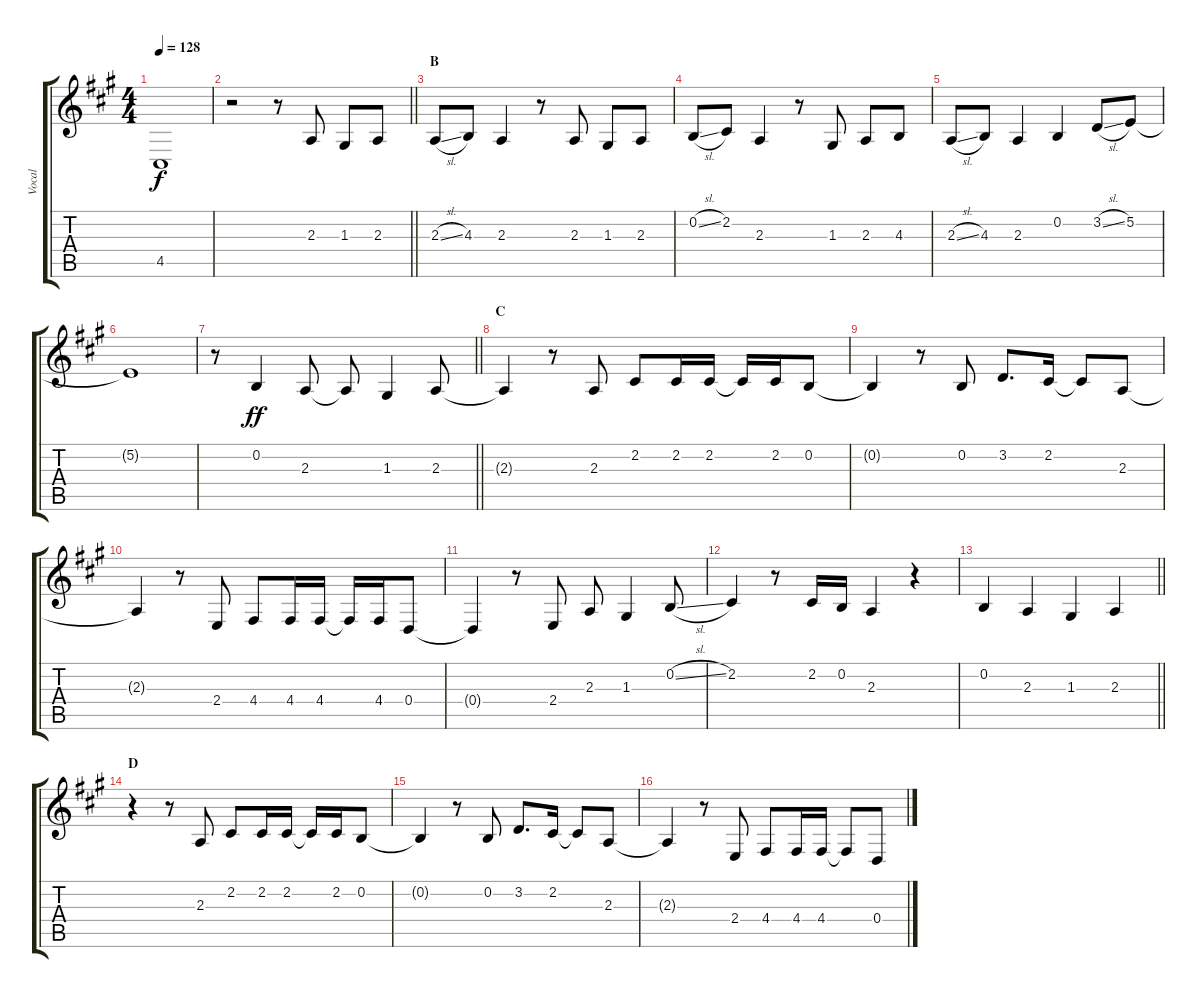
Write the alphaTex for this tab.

\track ("Vocal" "Vocal") {instrument tenorsax}
\staff {score tabs}
\tuning (E4 B3 G3 D3 A2 E2) {hide}
\ts (4 4)
\tempo 128
\clef g2
\ks a
4.5.1{dy f} |
\barLineRight lightlight
r.2 r.8 2.3.8 1.3.8 2.3.8 |
\section ("" "B")
2.3{sl}.8 4.3.8 2.3.4 r.8 2.3.8 1.3.8 2.3.8 |
0.2{sl}.8 2.2.8 2.3.4 r.8 1.3.8 2.3.8 4.3.8 |
2.3{sl}.8 4.3.8 2.3.4 0.2.4 3.2{sl}.8 5.2.8 |
5.2{t}.1 |
\barLineRight lightlight
r.8 0.2.4{dy ff} 2.3.8 2.3{t}.8 1.3.4 2.3.8 |
\section ("" "C")
2.3{t}.4 r.8 2.3.8 2.2.8 2.2.16 2.2.16 2.2{t}.16 2.2.16 0.2.8 |
0.2{t}.4 r.8 0.2.8 3.2.8{d} 2.2.16 2.2{t}.8 2.3.8 |
2.3{t}.4 r.8 2.4.8 4.4.8 4.4.16 4.4.16 4.4{t}.16 4.4.16 0.4.8 |
0.4{t}.4 r.8 2.4.8 2.3.8 1.3.4 0.2{sl}.8 |
2.2.4 r.8 2.2.16 0.2.16 2.3.4 r.4 |
\barLineRight lightlight
0.2.4 2.3.4 1.3.4 2.3.4 |
\section ("" "D")
r.4 r.8 2.3.8 2.2.8 2.2.16 2.2.16 2.2{t}.16 2.2.16 0.2.8 |
0.2{t}.4 r.8 0.2.8 3.2.8{d} 2.2.16 2.2{t}.8 2.3.8 |
2.3{t}.4 r.8 2.4.8 4.4.8 4.4.16 4.4.16 4.4{t}.8 0.4.8
